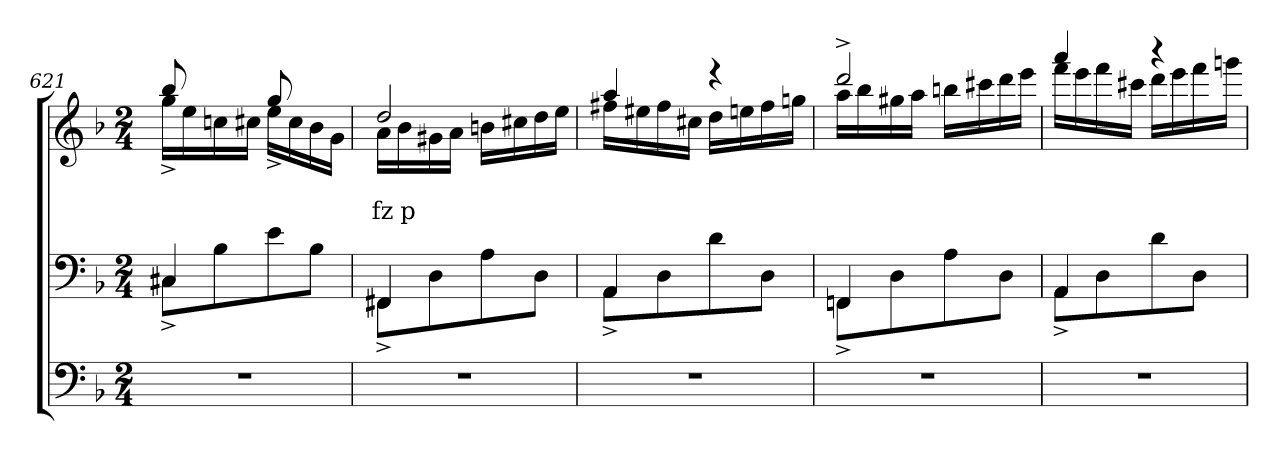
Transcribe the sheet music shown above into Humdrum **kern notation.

**kern	**kern	**kern	**text	**text
*part3	*part2	*part1	*part1	*part1
*staff3	*staff2	*staff1	*staff1	*staff1
*clefF4	*clefF4	*clefG2	*	*
*k[b-]	*k[b-]	*k[b-]	*	*
*M2/4	*M2/4	*M2/4	*	*
=621	=621	=621	=621	=621
*	*^	*^	*	*
2r	4C#X	8C#^>L	8bb-	16gg^>LL	.	.
.	.	.	.	16ee	.	.
.	.	8B-	8ryy	16ccn	.	.
.	.	.	.	16cc#XJJ	.	.
.	4ryy	8e	8gg	16ee^>LL	.	.
.	.	.	.	16cc#	.	.
.	.	8B-J	8ryy	16b-	.	.
.	.	.	.	16gJJ	.	.
=622	=622	=622	=622	=622	=622	=622
2r	4FF#X	8FF#^>L	2dd	16aLL	.	fz
.	.	.	.	16b-	.	p
.	.	8D	.	16g#X	.	.
.	.	.	.	16aJJ	.	.
.	4ryy	8A	.	16bnLL	.	.
.	.	.	.	16cc#X	.	.
.	.	8DJ	.	16dd	.	.
.	.	.	.	16eeJJ	.	.
=623	=623	=623	=623	=623	=623	=623
2r	4AA	8AA^>\L	4aa	16ff#XLL	.	.
.	.	.	.	16ee#X	.	.
.	.	8D	.	16ff#	.	.
.	.	.	.	16cc#XJJ	.	.
.	4ryy	8d	4r	16ddLL	.	.
.	.	.	.	16een	.	.
.	.	8DJ	.	16ff#	.	.
.	.	.	.	16ggnJJ	.	.
=624	=624	=624	=624	=624	=624	=624
2r	4FFn	8FFn^>L	2ddd^>	16aaLL	.	.
.	.	.	.	16bb-	.	.
.	.	8D	.	16gg#X	.	.
.	.	.	.	16aaJJ	.	.
.	4ryy	8A	.	16bbnLL	.	.
.	.	.	.	16ccc#X	.	.
.	.	8DJ	.	16ddd	.	.
.	.	.	.	16eeeJJ	.	.
=625	=625	=625	=625	=625	=625	=625
2r	4AA	8AA^>L	4aaa	16fffLL	.	.
.	.	.	.	16eee	.	.
.	.	8D	.	16fff	.	.
.	.	.	.	16ccc#XJJ	.	.
.	4ryy	8d	4r	16dddLL	.	.
.	.	.	.	16eee	.	.
.	.	8DJ	.	16fff	.	.
.	.	.	.	16gggnJJ	.	.
*	*v	*v	*	*	*	*
*	*	*v	*v	*	*
=	=	=	=	=
*-	*-	*-	*-	*-
